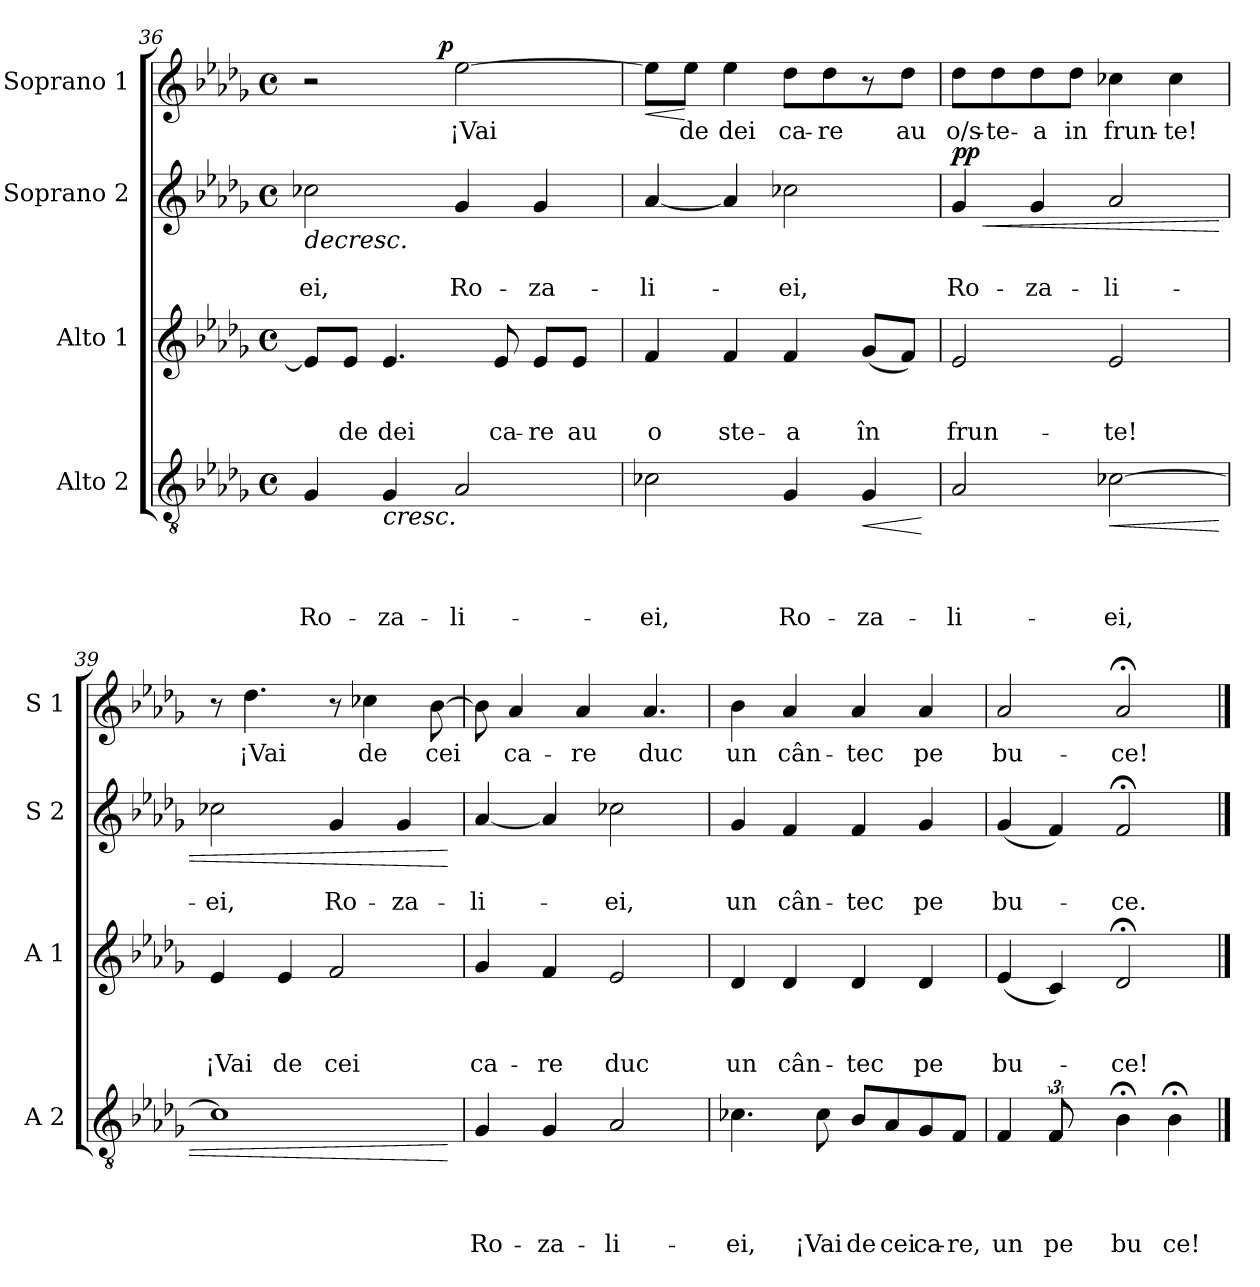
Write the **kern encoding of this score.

**kern	**text	**text	**text	**text	**dynam	**kern	**text	**text	**text	**kern	**text	**text	**dynam	**kern	**text	**dynam
*part4	*part4	*part4	*part4	*part4	*part4	*part3	*part3	*part3	*part3	*part2	*part2	*part2	*part2	*part1	*part1	*part1
*staff4	*staff4	*staff4	*staff4	*staff4	*staff4	*staff3	*staff3	*staff3	*staff3	*staff2	*staff2	*staff2	*staff2	*staff1	*staff1	*staff1
*I"Alto 2	*	*	*	*	*	*I"Alto 1	*	*	*	*I"Soprano 2	*	*	*	*I"Soprano 1	*	*
*I'A 2	*	*	*	*	*	*I'A 1	*	*	*	*I'S 2	*	*	*	*I'S 1	*	*
*clefGv2	*	*	*	*	*	*clefG2	*	*	*	*clefG2	*	*	*	*clefG2	*	*
*k[b-e-a-d-g-]	*	*	*	*	*	*k[b-e-a-d-g-]	*	*	*	*k[b-e-a-d-g-]	*	*	*	*k[b-e-a-d-g-]	*	*
*D-:	*	*	*	*	*	*D-:	*	*	*	*D-:	*	*	*	*D-:	*	*
*M4/4	*	*	*	*	*	*M4/4	*	*	*	*M4/4	*	*	*	*M4/4	*	*
*met(c)	*	*	*	*	*	*met(c)	*	*	*	*met(c)	*	*	*	*met(c)	*	*
=36	=36	=36	=36	=36	=36	=36	=36	=36	=36	=36	=36	=36	=36	=36	=36	=36
!	!	!	!	!LO:LY:b	!	!	!	!	!	!	!	!LO:LY:b	!LO:HP:b	!	!	!
*	*	*	*	*	*	*	*	*	*	*	*	*	*	*^	*	*
4G-/	.	.	.	Ro-	.	8e-/L]	.	.	.	2cc-X\	.	-ei,	>	2r	4...ryy	.	.
!	!	!	!	!	!	!	!	!	!LO:LY:b	!	!	!	!	!	!	!	!
.	.	.	.	.	.	8e-/J	.	.	de	.	.	.	.	.	.	.	.
!	!	!	!	!LO:LY:b	!LO:HP:b	!	!	!	!LO:LY:b	!	!	!	!	!	!	!	!
4G-/	.	.	.	-za-	<	4.e-/	.	.	dei	.	.	.	.	.	.	.	.
!	!	!	!	!	!	!	!	!	!	!	!	!	!	!	!	!	!LO:DY:a
.	.	.	.	.	.	.	.	.	.	.	.	.	.	.	2ryy	.	p
!	!	!	!	!LO:LY:b	!	!	!	!	!	!	!	!LO:LY:b	!	!	!	!LO:LY:b	!
2A-/	.	.	.	-li-	.	.	.	.	.	4g-/	.	Ro-	.	[>2ee-\	.	¡Vai	.
!	!	!	!	!	!	!	!	!	!LO:LY:b	!	!	!	!	!	!	!	!
.	.	.	.	.	.	8e-/	.	.	ca-	.	.	.	.	.	.	.	.
!	!	!	!	!	!	!	!	!	!LO:LY:b	!	!	!LO:LY:b	!	!	!	!	!
.	.	.	.	.	.	8e-/L	.	.	-re	4g-/	.	-za-	.	.	.	.	.
!	!	!	!	!	!	!	!	!	!LO:LY:b	!	!	!	!	!	!	!	!
.	.	.	.	.	.	8e-/J	.	.	au	.	.	.	.	.	.	.	.
.	.	.	.	.	.	.	.	.	.	.	.	.	.	.	32ryy	.	.
=37	=37	=37	=37	=37	=37	=37	=37	=37	=37	=37	=37	=37	=37	=37	=37	=37	=37
!	!	!	!	!LO:LY:b	!	!	!	!	!LO:LY:b	!	!	!LO:LY:b	!	!	!	!	!LO:HP:b
*	*	*	*	*	*	*	*	*	*	*	*	*	*	*v	*v	*	*
2c-X\	.	.	.	-ei,	.	4f/	.	.	o	[<4a-/	.	-li-	.	8ee-\L]	.	<
!	!	!	!	!	!	!	!	!	!	!	!	!	!	!	!LO:LY:b	!
.	.	.	.	.	.	.	.	.	.	.	.	.	.	8ee-\J	de	[
!	!	!	!	!	!	!	!	!	!LO:LY:b	!	!	!	!	!	!LO:LY:b	!
.	.	.	.	.	.	4f/	.	.	ste-	4a-/]	.	.	.	4ee-\	dei	.
!	!	!	!	!LO:LY:b	!	!	!	!	!LO:LY:b	!	!	!LO:LY:b	!	!	!LO:LY:b	!
4G-/	.	.	.	Ro-	.	4f/	.	.	-a	2cc-X\	.	-ei,	.	8dd-\L	ca-	.
!	!	!	!	!	!	!	!	!	!	!	!	!	!	!	!LO:LY:b	!
.	.	.	.	.	.	.	.	.	.	.	.	.	.	8dd-\	-re	.
!	!	!	!	!LO:LY:b	!LO:HP:b	!	!	!	!LO:LY:b	!	!	!	!	!	!	!
4G-/	.	.	.	-za-	<	(<8g-/L	.	.	în	.	.	.	.	8r	.	.
!	!	!	!	!	!	!	!	!	!	!	!	!	!	!	!LO:LY:b	!
.	.	.	.	.	.	8f/J)	.	.	.	.	.	.	.	8dd-\J	au	.
.	.	.	.	.	[	.	.	.	.	.	.	.	.	.	.	.
!!LO:LB:g=z
=38	=38	=38	=38	=38	=38	=38	=38	=38	=38	=38	=38	=38	=38	=38	=38	=38
!	!	!	!	!LO:LY:b	!	!	!	!	!LO:LY:b	!	!	!LO:LY:b	!LO:HP:b	!	!LO:LY:b	!
!	!	!	!	!	!	!	!	!	!	!	!	!	!LO:DY:n=1:a	!	!	!
2A-/	.	.	.	-li-	.	2e-/	.	.	frun-	4g-/	.	Ro-	< pp	8dd-\L	o/s-	.
!	!	!	!	!	!	!	!	!	!	!	!	!	!	!	!LO:LY:b	!
.	.	.	.	.	.	.	.	.	.	.	.	.	.	8dd-\	-te-	.
!	!	!	!	!	!	!	!	!	!	!	!	!LO:LY:b	!	!	!LO:LY:b:rj	!
.	.	.	.	.	.	.	.	.	.	4g-/	.	-za-	.	8dd-\	-a	.
!	!	!	!	!	!	!	!	!	!	!	!	!	!	!	!LO:LY:b	!
.	.	.	.	.	.	.	.	.	.	.	.	.	.	8dd-\J	in	.
!	!	!	!	!LO:LY:b	!LO:HP:n=1:b	!	!	!	!LO:LY:b	!	!	!LO:LY:b	!	!	!LO:LY:b	!
[>2c-X\	.	.	.	-ei,	[ <	2e-/	.	.	-te!	2a-/	.	-li-	.	4cc-X\	frun-	.
!	!	!	!	!	!	!	!	!	!	!	!	!	!	!	!LO:LY:b:rj	!
.	.	.	.	.	.	.	.	.	.	.	.	.	.	4cc-\	-te!	.
.	.	.	.	.	.	.	.	.	.	.	.	.	]	.	.	.
=39	=39	=39	=39	=39	=39	=39	=39	=39	=39	=39	=39	=39	=39	=39	=39	=39
!	!	!	!	!	!	!	!	!	!LO:LY:b	!	!	!LO:LY:b	!	!	!	!
1c-]	.	.	.	.	.	4e-/	.	.	¡Vai	2cc-X\	.	-ei,	.	8r	.	.
!	!	!	!	!	!	!	!	!	!	!	!	!	!	!	!LO:LY:b	!
.	.	.	.	.	.	.	.	.	.	.	.	.	.	4.dd-\	¡Vai	.
!	!	!	!	!	!	!	!	!	!LO:LY:b	!	!	!	!	!	!	!
.	.	.	.	.	.	4e-/	.	.	de	.	.	.	.	.	.	.
!	!	!	!	!	!	!	!	!	!LO:LY:b	!	!	!LO:LY:b	!	!	!	!
.	.	.	.	.	.	2f/	.	.	cei	4g-/	.	Ro-	.	8r	.	.
!	!	!	!	!	!	!	!	!	!	!	!	!	!	!	!LO:LY:b	!
.	.	.	.	.	.	.	.	.	.	.	.	.	.	4cc-X\	de	.
!	!	!	!	!	!	!	!	!	!	!	!	!LO:LY:b	!	!	!	!
.	.	.	.	.	.	.	.	.	.	4g-/	.	-za-	.	.	.	.
!	!	!	!	!	!	!	!	!	!	!	!	!	!	!	!LO:LY:b	!
.	.	.	.	.	.	.	.	.	.	.	.	.	.	[>8b-\	cei	.
.	.	.	.	.	[	.	.	.	.	.	.	.	[	.	.	.
=40	=40	=40	=40	=40	=40	=40	=40	=40	=40	=40	=40	=40	=40	=40	=40	=40
!	!	!	!	!LO:LY:b	!	!	!	!	!LO:LY:b	!	!	!LO:LY:b	!	!	!	!
4G-/	.	.	.	Ro-	.	4g-/	.	.	ca-	[<4a-/	.	-li-	.	8b-\]	.	.
!	!	!	!	!	!	!	!	!	!	!	!	!	!	!	!LO:LY:b	!
.	.	.	.	.	.	.	.	.	.	.	.	.	.	4a-/	ca-	.
!	!	!	!	!LO:LY:b	!	!	!	!	!LO:LY:b	!	!	!	!	!	!	!
4G-/	.	.	.	-za-	.	4f/	.	.	-re	4a-/]	.	.	.	.	.	.
!	!	!	!	!	!	!	!	!	!	!	!	!	!	!	!LO:LY:b	!
.	.	.	.	.	.	.	.	.	.	.	.	.	.	4a-/	-re	.
!	!	!	!	!LO:LY:b	!	!	!	!	!LO:LY:b	!	!	!LO:LY:b	!	!	!	!
2A-/	.	.	.	-li-	.	2e-/	.	.	duc	2cc-X\	.	-ei,	.	.	.	.
!	!	!	!	!	!	!	!	!	!	!	!	!	!	!	!LO:LY:b	!
.	.	.	.	.	.	.	.	.	.	.	.	.	.	4.a-/	duc	.
=41	=41	=41	=41	=41	=41	=41	=41	=41	=41	=41	=41	=41	=41	=41	=41	=41
!	!	!	!	!LO:LY:b	!	!	!	!	!LO:LY:b	!	!	!LO:LY:b	!	!	!LO:LY:b	!
4.c-X\	.	.	.	-ei,	.	4d-/	.	.	un	4g-/	.	un	.	4b-\	un	.
!	!	!	!	!	!	!	!	!	!LO:LY:b	!	!	!LO:LY:b	!	!	!LO:LY:b	!
.	.	.	.	.	.	4d-/	.	.	cân-	4f/	.	cân-	.	4a-/	cân-	.
!	!	!	!	!LO:LY:b	!	!	!	!	!	!	!	!	!	!	!	!
8c-\	.	.	.	¡Vai	.	.	.	.	.	.	.	.	.	.	.	.
!	!	!	!	!LO:LY:b	!	!	!	!	!LO:LY:b	!	!	!LO:LY:b	!	!	!LO:LY:b	!
8B-/L	.	.	.	de	.	4d-/	.	.	-tec	4f/	.	-tec	.	4a-/	-tec	.
!	!	!	!	!LO:LY:b	!	!	!	!	!	!	!	!	!	!	!	!
8A-/	.	.	.	cei	.	.	.	.	.	.	.	.	.	.	.	.
!	!	!	!	!LO:LY:b	!	!	!	!	!LO:LY:b	!	!	!LO:LY:b	!	!	!LO:LY:b	!
8G-/	.	.	.	ca-	.	4d-/	.	.	pe	4g-/	.	pe	.	4a-/	pe	.
!	!	!	!	!LO:LY:b:rj	!	!	!	!	!	!	!	!	!	!	!	!
8F/J	.	.	.	-re,	.	.	.	.	.	.	.	.	.	.	.	.
=42	=42	=42	=42	=42	=42	=42	=42	=42	=42	=42	=42	=42	=42	=42	=42	=42
!	!	!	!	!LO:LY:b	!	!	!	!	!LO:LY:b	!	!	!LO:LY:b	!	!	!LO:LY:b	!
*^	*	*	*	*	*	*	*	*	*	*	*	*	*	*	*	*
*	*^	*	*	*	*	*	*	*	*	*	*	*	*	*	*	*	*
*	*	*^	*	*	*	*	*	*	*	*	*	*	*	*	*	*	*	*
4F/	4ryy	4ryy	2.ryy	.	.	.	un	.	(<4e-/	.	.	bu-	(<4g-/	.	bu-	.	2a-/	bu-	.
!	!	!	!	!	!	!	!LO:LY:b	!	!	!	!	!	!	!	!	!	!	!	!
!	!	!	!	!	!	!	!LO:LY:b:rj	!	!	!	!	!	!	!	!	!	!	!	!
*	*	*Xtuplet	*	*	*	*	*	*	*	*	*	*	*	*	*	*	*	*	*
!	!	!	!	!	!	!	!LO:LY:b	!	!	!	!	!	!	!	!	!	!	!	!
4F/	12F/	12F/	.	.	.	.	pe-	.	4c/)	.	.	.	4f/)	.	.	.	.	.	.
.	3%2ryy	6ryy	.	.	.	.	.	.	.	.	.	.	.	.	.	.	.	.	.
!	!	!	!	!	!	!	!LO:LY:b	!	!	!	!	!LO:LY:b	!	!	!LO:LY:b	!	!	!LO:LY:b	!
2ryy	.	4B-;<\	.	.	.	.	-bu-	.	2d-;/	.	.	-ce!	2f;/	.	-ce.	.	2a-;/	-ce!	.
!	!	!	!	!	!	!	!LO:LY:b:rj	!	!	!	!	!	!	!	!	!	!	!	!
.	.	4ryy	4B-;<\	.	.	.	-ce!	.	.	.	.	.	.	.	.	.	.	.	.
*v	*v	*v	*v	*	*	*	*	*	*	*	*	*	*	*	*	*	*	*	*
==	==	==	==	==	==	==	==	==	==	==	==	==	==	==	==	==
*-	*-	*-	*-	*-	*-	*-	*-	*-	*-	*-	*-	*-	*-	*-	*-	*-
